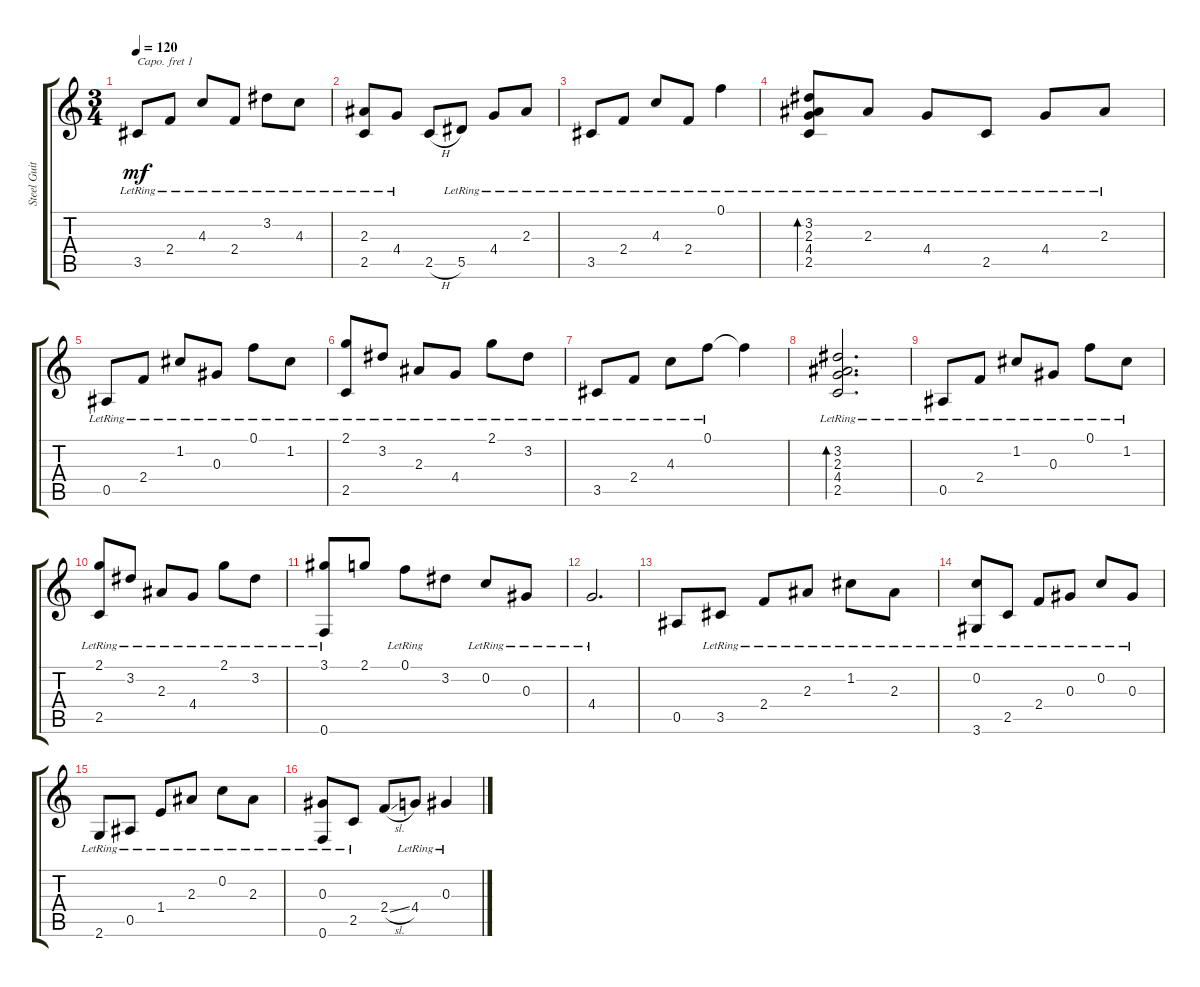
\track ("Steel Guitar" "Steel Guit") {instrument acousticguitarsteel}
\staff {score tabs}
\capo 1
\tuning (E4 B3 G3 D3 A2 E2) {hide}
\ts (3 4)
\tempo 120
\clef g2
\ks c
3.5{lr}.8{dy mf} 2.4{lr}.8 4.3{lr}.8 2.4{lr}.8 3.2{lr}.8 4.3{lr}.8 |
(2.3{lr} 2.5{lr}).8 4.4{lr}.8 2.5{h}.8 5.5{lr}.8 4.4{lr}.8 2.3{lr}.8 |
3.5{lr}.8 2.4{lr}.8 4.3{lr}.8 2.4{lr}.8 0.1{lr}.4 |
(3.2{lr} 2.3{lr} 4.4{lr} 2.5{lr}).8{bd 60} 2.3{lr}.8 4.4{lr}.8 2.5{lr}.8 4.4{lr}.8 2.3{lr}.8 |
0.5{lr}.8 2.4{lr}.8 1.2{lr}.8 0.3{lr}.8 0.1{lr}.8 1.2{lr}.8 |
(2.1{lr} 2.5{lr}).8 3.2{lr}.8 2.3{lr}.8 4.4{lr}.8 2.1{lr}.8 3.2{lr}.8 |
3.5{lr}.8 2.4{lr}.8 4.3{lr}.8 0.1{lr}.8 0.1{t}.4 |
(3.2{lr} 2.3{lr} 4.4{lr} 2.5{lr}).2{d bd 60} |
0.5{lr}.8 2.4{lr}.8 1.2{lr}.8 0.3{lr}.8 0.1{lr}.8 1.2{lr}.8 |
(2.1{lr} 2.5{lr}).8 3.2{lr}.8 2.3{lr}.8 4.4{lr}.8 2.1{lr}.8 3.2{lr}.8 |
(3.1 0.6{lr}).8 2.1.8 0.1{lr}.8 3.2.8 0.2{lr}.8 0.3{lr}.8 |
4.4{lr}.2{d} |
0.5.8 3.5{lr}.8 2.4{lr}.8 2.3{lr}.8 1.2{lr}.8 2.3{lr}.8 |
(0.2{lr} 3.6{lr}).8 2.5{lr}.8 2.4{lr}.8 0.3{lr}.8 0.2{lr}.8 0.3{lr}.8 |
2.6{lr}.8 0.5{lr}.8 1.4{lr}.8 2.3{lr}.8 0.2{lr}.8 2.3{lr}.8 |
(0.3{lr} 0.6{lr}).8 2.5{lr}.8 2.4{sl}.8 4.4{lr}.8 0.3{lr}.4
